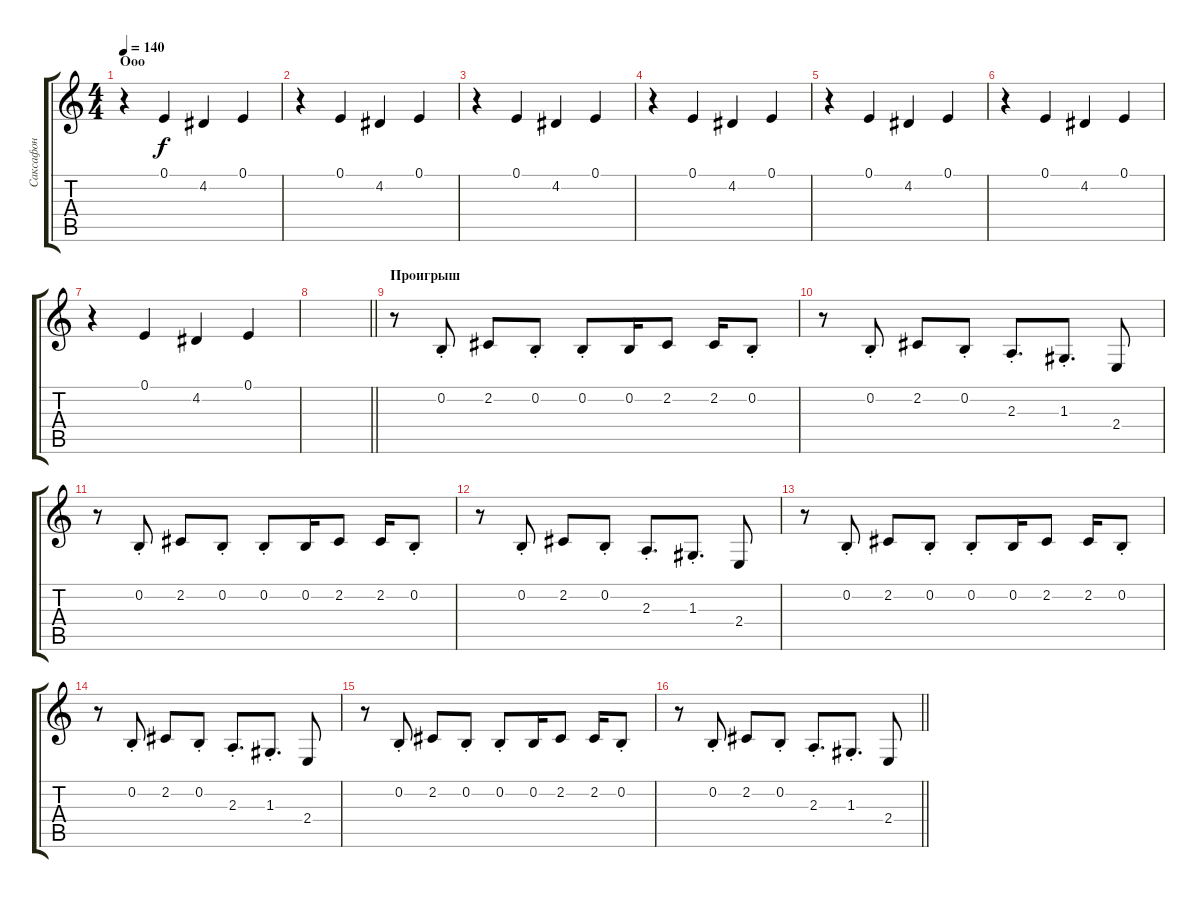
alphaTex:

\track ("Саксафон" "Саксафон") {instrument tuba}
\staff {score tabs}
\tuning (E4 B3 G3 D3 A2 E2) {hide}
\ts (4 4)
\section ("" "Ооо")
\tempo 140
\clef g2
\ks c
r.4{dy f volume 16 instrument choiraahs} 0.1.4 4.2.4 0.1.4 |
r.4 0.1.4 4.2.4 0.1.4 |
r.4 0.1.4 4.2.4 0.1.4 |
r.4 0.1.4 4.2.4 0.1.4 |
r.4 0.1.4 4.2.4 0.1.4 |
r.4 0.1.4 4.2.4 0.1.4 |
r.4 0.1.4 4.2.4 0.1.4 |
\barLineRight lightlight
|
\section ("" "Проигрыш")
r.8{volume 14 instrument tuba} 0.2{st}.8 2.2.8 0.2{st}.8 0.2{st}.8 0.2.16 2.2.8 2.2.16 0.2{st}.8 |
r.8 0.2{st}.8 2.2.8 0.2{st}.8 2.3{st}.8{d} 1.3{st}.8{d} 2.4.8 |
r.8 0.2{st}.8 2.2.8 0.2{st}.8 0.2{st}.8 0.2.16 2.2.8 2.2.16 0.2{st}.8 |
r.8 0.2{st}.8 2.2.8 0.2{st}.8 2.3{st}.8{d} 1.3{st}.8{d} 2.4.8 |
r.8 0.2{st}.8 2.2.8 0.2{st}.8 0.2{st}.8 0.2.16 2.2.8 2.2.16 0.2{st}.8 |
r.8 0.2{st}.8 2.2.8 0.2{st}.8 2.3{st}.8{d} 1.3{st}.8{d} 2.4.8 |
r.8 0.2{st}.8 2.2.8 0.2{st}.8 0.2{st}.8 0.2.16 2.2.8 2.2.16 0.2{st}.8 |
\barLineRight lightlight
r.8 0.2{st}.8 2.2.8 0.2{st}.8 2.3{st}.8{d} 1.3{st}.8{d} 2.4.8
